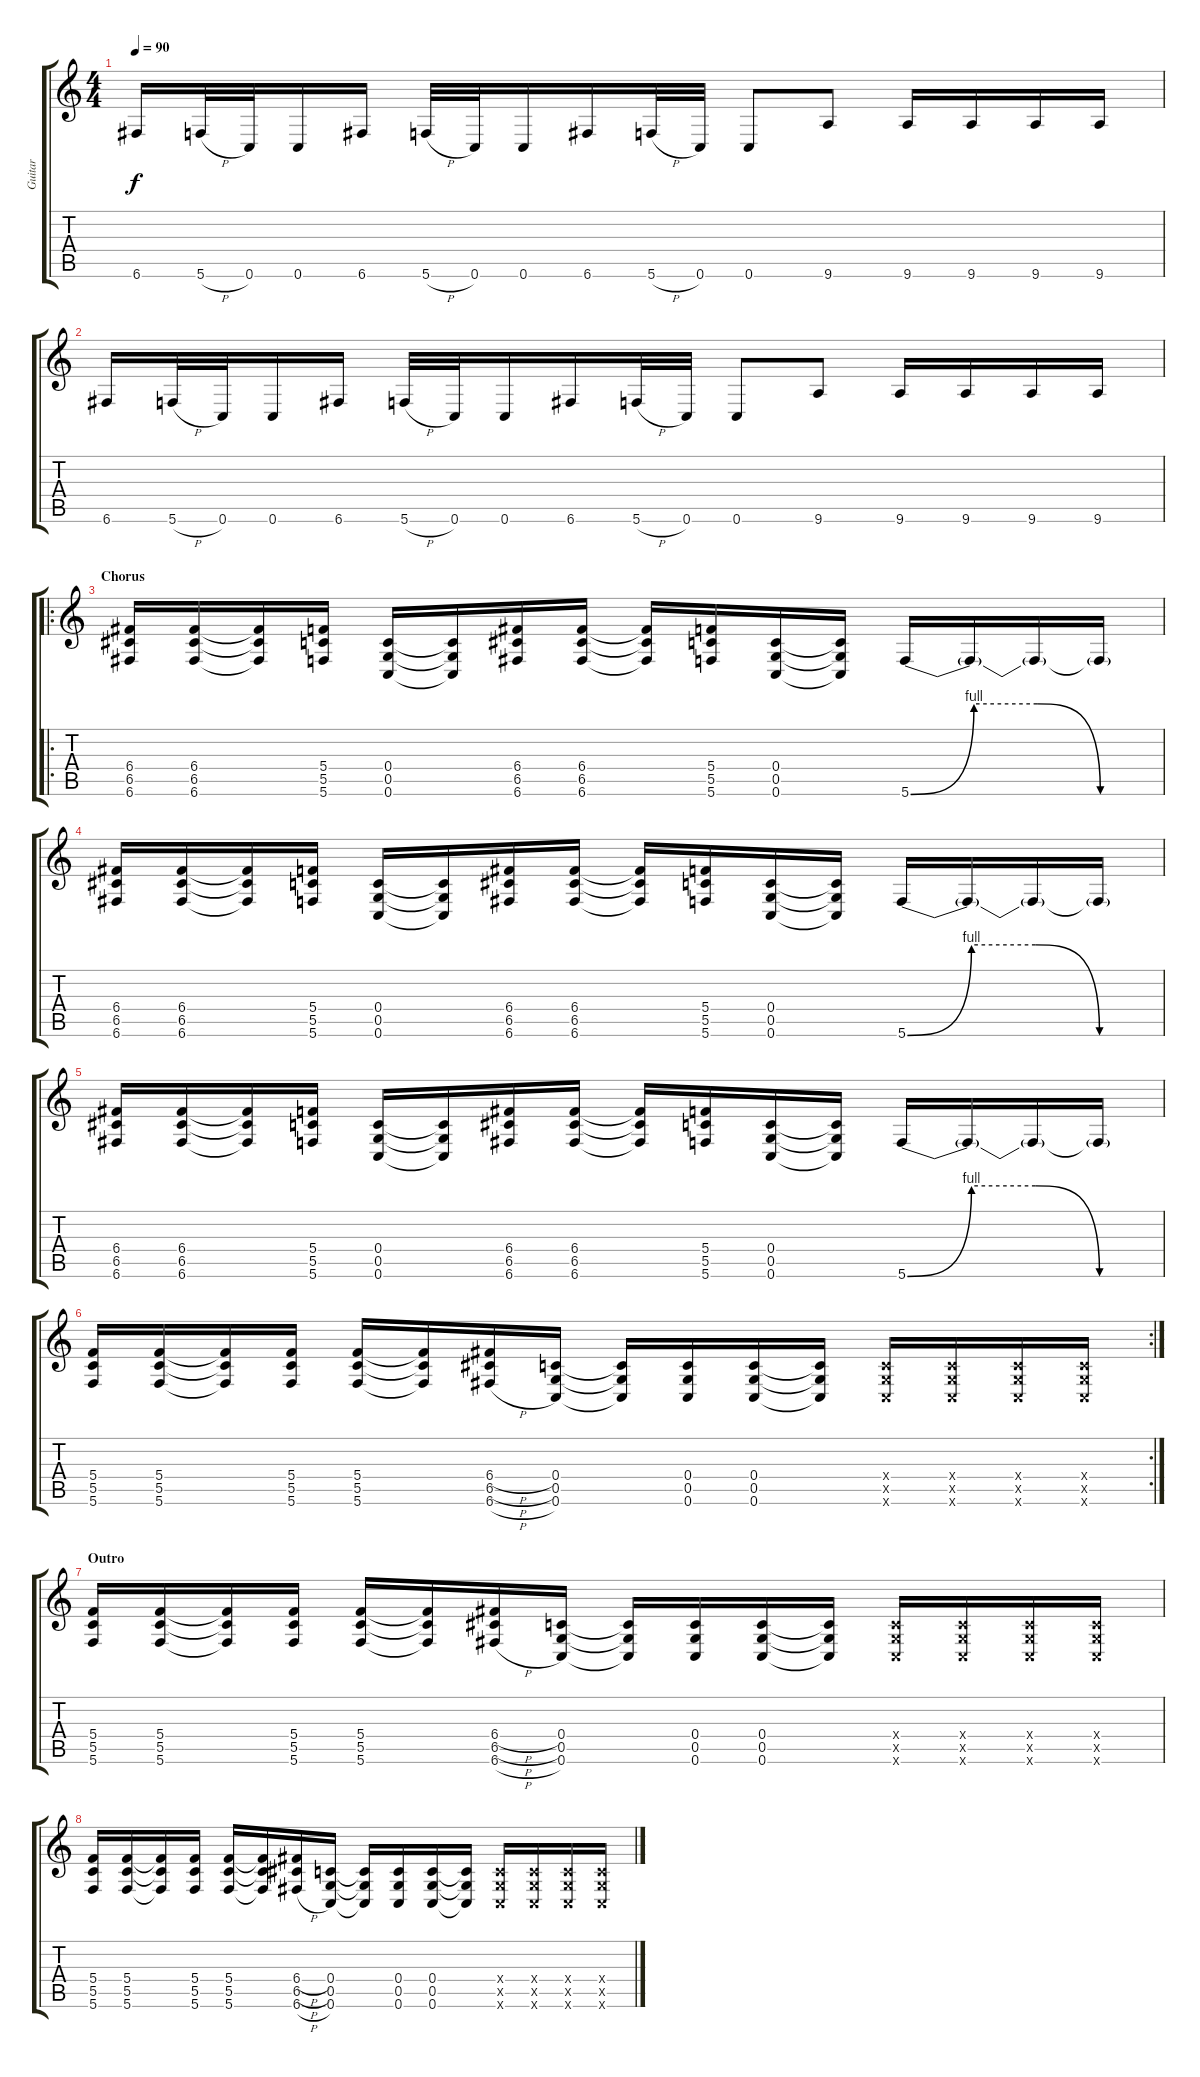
\track ("Guitar" "Guitar") {instrument distortionguitar}
\staff {score tabs}
\tuning (D4 A3 F3 C3 G2 C2) {hide}
\ts (4 4)
\tempo 90
\clef g2
\ks c
6.6.16{dy f} 5.6{h}.32 0.6.32 0.6.16 6.6.16 5.6{h}.32 0.6.32 0.6.16 6.6.16 5.6{h}.32 0.6.32 0.6.8 9.6.8 9.6.16 9.6.16 9.6.16 9.6.16 |
6.6.16 5.6{h}.32 0.6.32 0.6.16 6.6.16 5.6{h}.32 0.6.32 0.6.16 6.6.16 5.6{h}.32 0.6.32 0.6.8 9.6.8 9.6.16 9.6.16 9.6.16 9.6.16 |
\ro
\section ("" "Chorus")
(6.4 6.5 6.6).16{instrument distortionguitar} (6.4 6.5 6.6).16 (6.4{t} 6.5{t} 6.6{t}).16 (5.4 5.5 5.6).16 (0.4 0.5 0.6).16 (0.4{t} 0.5{t} 0.6{t}).16 (6.4 6.5 6.6).16 (6.4 6.5 6.6).16 (6.4{t} 6.5{t} 6.6{t}).16 (5.4 5.5 5.6).16 (0.4 0.5 0.6).16 (0.4{t} 0.5{t} 0.6{t}).16 5.6{be (custom 0 0 15 4 30 4 45 0 60 0)}.16 5.6{t}.16 5.6{t}.16 5.6{t}.16 |
(6.4 6.5 6.6).16 (6.4 6.5 6.6).16 (6.4{t} 6.5{t} 6.6{t}).16 (5.4 5.5 5.6).16 (0.4 0.5 0.6).16 (0.4{t} 0.5{t} 0.6{t}).16 (6.4 6.5 6.6).16 (6.4 6.5 6.6).16 (6.4{t} 6.5{t} 6.6{t}).16 (5.4 5.5 5.6).16 (0.4 0.5 0.6).16 (0.4{t} 0.5{t} 0.6{t}).16 5.6{be (custom 0 0 15 4 30 4 45 0 60 0)}.16 5.6{t}.16 5.6{t}.16 5.6{t}.16 |
(6.4 6.5 6.6).16 (6.4 6.5 6.6).16 (6.4{t} 6.5{t} 6.6{t}).16 (5.4 5.5 5.6).16 (0.4 0.5 0.6).16 (0.4{t} 0.5{t} 0.6{t}).16 (6.4 6.5 6.6).16 (6.4 6.5 6.6).16 (6.4{t} 6.5{t} 6.6{t}).16 (5.4 5.5 5.6).16 (0.4 0.5 0.6).16 (0.4{t} 0.5{t} 0.6{t}).16 5.6{be (custom 0 0 15 4 30 4 45 0 60 0)}.16 5.6{t}.16 5.6{t}.16 5.6{t}.16 |
\rc 2
(5.4 5.5 5.6).16 (5.4 5.5 5.6).16 (5.4{t} 5.5{t} 5.6{t}).16 (5.4 5.5 5.6).16 (5.4 5.5 5.6).16 (5.4{t} 5.5{t} 5.6{t}).16 (6.4{h} 6.5{h} 6.6{h}).16 (0.4 0.5 0.6).16 (0.4{t} 0.5{t} 0.6{t}).16 (0.4 0.5 0.6).16 (0.4 0.5 0.6).16 (0.4{t} 0.5{t} 0.6{t}).16 (0.4{x} 0.5{x} 0.6{x}).16 (0.4{x} 0.5{x} 0.6{x}).16 (0.4{x} 0.5{x} 0.6{x}).16 (0.4{x} 0.5{x} 0.6{x}).16 |
\section ("" "Outro")
(5.4 5.5 5.6).16 (5.4 5.5 5.6).16 (5.4{t} 5.5{t} 5.6{t}).16 (5.4 5.5 5.6).16 (5.4 5.5 5.6).16 (5.4{t} 5.5{t} 5.6{t}).16 (6.4{h} 6.5{h} 6.6{h}).16 (0.4 0.5 0.6).16 (0.4{t} 0.5{t} 0.6{t}).16 (0.4 0.5 0.6).16 (0.4 0.5 0.6).16 (0.4{t} 0.5{t} 0.6{t}).16 (0.4{x} 0.5{x} 0.6{x}).16 (0.4{x} 0.5{x} 0.6{x}).16 (0.4{x} 0.5{x} 0.6{x}).16 (0.4{x} 0.5{x} 0.6{x}).16 |
(5.4 5.5 5.6).16 (5.4 5.5 5.6).16 (5.4{t} 5.5{t} 5.6{t}).16 (5.4 5.5 5.6).16 (5.4 5.5 5.6).16 (5.4{t} 5.5{t} 5.6{t}).16 (6.4{h} 6.5{h} 6.6{h}).16 (0.4 0.5 0.6).16 (0.4{t} 0.5{t} 0.6{t}).16 (0.4 0.5 0.6).16 (0.4 0.5 0.6).16 (0.4{t} 0.5{t} 0.6{t}).16 (0.4{x} 0.5{x} 0.6{x}).16 (0.4{x} 0.5{x} 0.6{x}).16 (0.4{x} 0.5{x} 0.6{x}).16 (0.4{x} 0.5{x} 0.6{x}).16
